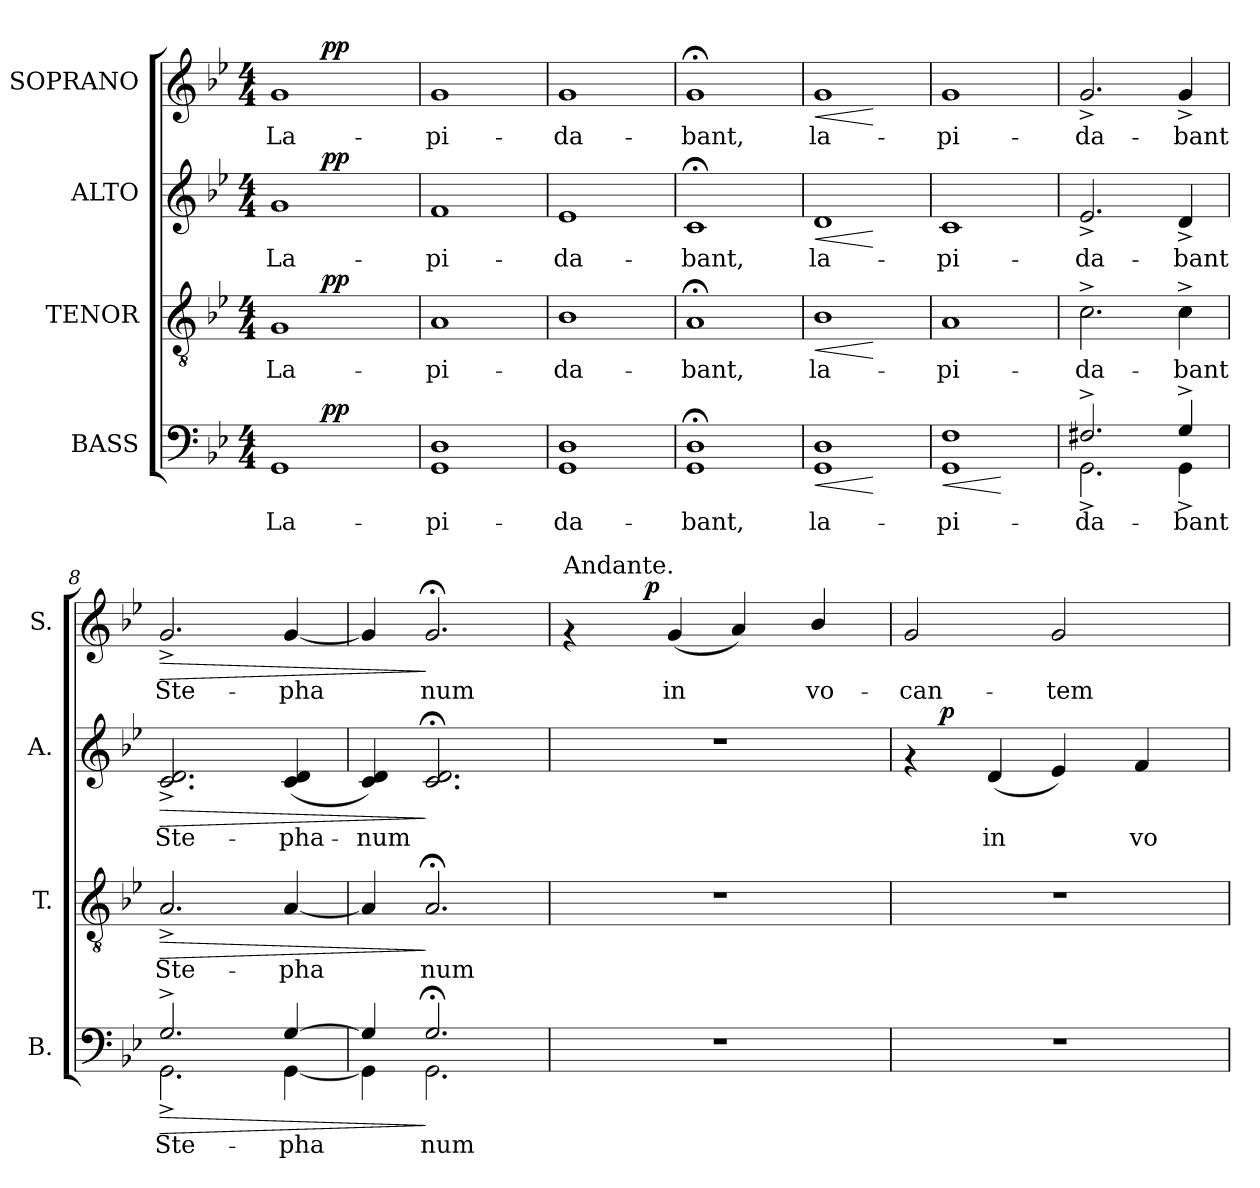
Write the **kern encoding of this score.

**kern	**text	**dynam	**kern	**text	**dynam	**kern	**text	**dynam	**kern	**text	**dynam
*part4	*part4	*part4	*part3	*part3	*part3	*part2	*part2	*part2	*part1	*part1	*part1
*staff4	*staff4	*staff4	*staff3	*staff3	*staff3	*staff2	*staff2	*staff2	*staff1	*staff1	*staff1
*I"BASS	*	*	*I"TENOR	*	*	*I"ALTO	*	*	*I"SOPRANO	*	*
*I'B.	*	*	*I'T.	*	*	*I'A.	*	*	*I'S.	*	*
!!LO:PB:g=z
*stria5	*	*	*stria5	*	*	*stria5	*	*	*stria5	*	*
*clefF4	*	*	*clefGv2	*	*	*clefG2	*	*	*clefG2	*	*
*k[b-e-]	*	*	*k[b-e-]	*	*	*k[b-e-]	*	*	*k[b-e-]	*	*
*B-:	*	*	*B-:	*	*	*B-:	*	*	*B-:	*	*
*M4/4	*	*	*M4/4	*	*	*M4/4	*	*	*M4/4	*	*
=1	=1	=1	=1	=1	=1	=1	=1	=1	=1	=1	=1
!	!	!	!	!	!	!	!	!	!LO:TX:a:t=Adagio.	!	!
!	!LO:LY:b:cj	!	!	!LO:LY:b:cj	!	!	!LO:LY:b:cj	!	!	!LO:LY:b:cj	!
*^	*	*	*^	*	*	*^	*	*	*^	*	*
1GG	4ryy	La-	.	1G	4ryy	La-	.	1g	4ryy	La-	.	1g	4ryy	La-	.
!	!	!	!LO:DY:a	!	!	!	!LO:DY:a	!	!	!	!LO:DY:a	!	!	!	!LO:DY:a
.	2.ryy	.	pp	.	2.ryy	.	pp	.	2.ryy	.	pp	.	2.ryy	.	pp
=2	=2	=2	=2	=2	=2	=2	=2	=2	=2	=2	=2	=2	=2	=2	=2
!	!	!LO:LY:b:cj	!	!	!	!LO:LY:b:cj	!	!	!	!LO:LY:b:cj	!	!	!	!LO:LY:b:cj	!
*v	*v	*	*	*	*	*	*	*v	*v	*	*	*v	*v	*	*
*	*	*	*v	*v	*	*	*	*	*	*	*	*
1D 1GG	-pi-	.	1A	-pi-	.	1f	-pi-	.	1g	-pi-	.
=3	=3	=3	=3	=3	=3	=3	=3	=3	=3	=3	=3
!	!LO:LY:b:cj	!	!	!LO:LY:b:cj	!	!	!LO:LY:b:cj	!	!	!LO:LY:b:cj	!
1D 1GG	-da-	.	1B-	-da-	.	1e-	-da-	.	1g	-da-	.
=4	=4	=4	=4	=4	=4	=4	=4	=4	=4	=4	=4
!	!LO:LY:b:cj	!	!	!LO:LY:b:cj	!	!	!LO:LY:b:cj	!	!	!LO:LY:b:cj	!
1D;< 1GG;<	-bant,	.	1A;<	-bant,	.	1c;<	-bant,	.	1g;<	-bant,	.
=5	=5	=5	=5	=5	=5	=5	=5	=5	=5	=5	=5
!	!LO:LY:b:cj	!LO:HP:b	!	!LO:LY:b:cj	!LO:HP:b	!	!LO:LY:b:cj	!LO:HP:b	!	!LO:LY:b:cj	!LO:HP:b
1D 1GG	la-	<	1B-	la-	<	1d	la-	<	1g	la-	<
.	.	[	.	.	[	.	.	[	.	.	[
=6	=6	=6	=6	=6	=6	=6	=6	=6	=6	=6	=6
!	!LO:LY:b:cj	!LO:HP:b	!	!LO:LY:b:cj	!	!	!LO:LY:b:cj	!	!	!LO:LY:b:cj	!
1F 1GG	-pi-	<	1A	-pi-	.	1c	-pi-	.	1g	-pi-	.
.	.	[	.	.	.	.	.	.	.	.	.
=7	=7	=7	=7	=7	=7	=7	=7	=7	=7	=7	=7
*^	*	*	*	*	*	*	*	*	*	*	*
!	!	!LO:LY:b:cj	!	!	!LO:LY:b:cj	!	!	!LO:LY:b:cj	!	!	!LO:LY:b:cj	!
2.F#X^>/	2.GG^<\	-da-	.	2.c^>\	-da-	.	2.e-^>/	-da-	.	2.g^>/	-da-	.
!	!	!LO:LY:b:cj	!	!	!LO:LY:b:cj	!	!	!LO:LY:b:cj	!	!	!LO:LY:b:cj	!
4G^>/	4GG^<\	-bant	.	4c^>\	-bant	.	4d^>/	-bant	.	4g^>/	-bant	.
=8	=8	=8	=8	=8	=8	=8	=8	=8	=8	=8	=8	=8
!	!	!LO:LY:b:cj	!LO:HP:b	!	!	!	!	!	!	!	!	!
!	!	!	!LO:HP:n=1:b	!	!LO:LY:b:cj	!LO:HP:b	!	!LO:LY:b:cj	!LO:HP:b	!	!LO:LY:b:cj	!LO:HP:b
2.G^>/	2.GG^<\	Ste-	> >	2.A^>/	Ste-	>	2.c/^> 2.d/^>	Ste-	>	2.g^>/	Ste-	>
!	!	!LO:LY:b:cj	!	!	!LO:LY:b:cj	!	!	!LO:LY:b:cj	!	!	!LO:LY:b:cj	!
[>4G/	[<4GG\	-pha-	.	[<4A/	-pha-	.	(<4c/ 4d/	-pha-	.	[<4g/	-pha-	.
=9	=9	=9	=9	=9	=9	=9	=9	=9	=9	=9	=9	=9
!	!	!LO:LY:b:cj	!	!	!LO:LY:b:cj	!	!	!LO:LY:b:cj	!	!	!LO:LY:b:cj	!
4G/]	4GG\]	--	.	4A/]	--	.	4c/ 4d/)	-num	.	4g/]	--	.
!	!	!LO:LY:b:cj	!	!	!LO:LY:b:cj	!	!	!LO:LY:b:cj	!	!	!LO:LY:b:cj	!
2.G;<;/	2.GG\	-num	] ]	2.A;</	-num	]	2.c/;< 2.d/;<	.	]	2.g;</	-num	]
!!LO:LB:g=z
=10	=10	=10	=10	=10	=10	=10	=10	=10	=10	=10	=10	=10
*	*	*	*	*	*	*	*	*	*	*^	*	*
!	!	!	!	!	!	!	!	!	!	!LO:TX:a:t=Andante.	!	!	!
*v	*v	*	*	*	*	*	*	*	*	*	*	*	*
1r	.	.	1r	.	.	1r	.	.	4rf	8ryy	.	.
.	.	.	.	.	.	.	.	.	.	16ryy	.	.
.	.	.	.	.	.	.	.	.	.	64ryy	.	.
!	!	!	!	!	!	!	!	!	!	!	!	!LO:DY:a
.	.	.	.	.	.	.	.	.	.	2ryy	.	p
!	!	!	!	!	!	!	!	!	!	!	!LO:LY:b:cj	!
.	.	.	.	.	.	.	.	.	(<4g/	.	in-	.
!	!	!	!	!	!	!	!	!	!	!	!LO:LY:b:cj	!
.	.	.	.	.	.	.	.	.	4a/)	.	--	.
.	.	.	.	.	.	.	.	.	.	4ryy	.	.
!	!	!	!	!	!	!	!	!	!	!	!LO:LY:b:cj	!
.	.	.	.	.	.	.	.	.	4b-/	.	-vo-	.
.	.	.	.	.	.	.	.	.	.	32.ryy	.	.
=11	=11	=11	=11	=11	=11	=11	=11	=11	=11	=11	=11	=11
!	!	!	!	!	!	!	!	!	!	!	!LO:LY:b:cj	!
*	*	*	*	*	*	*^	*	*	*v	*v	*	*
1r	.	.	1r	.	.	4rf	16.ryy	.	.	2g/	-can-	.
!	!	!	!	!	!	!	!	!	!LO:DY:b	!	!	!
.	.	.	.	.	.	.	2ryy	.	p	.	.	.
!	!	!	!	!	!	!	!	!LO:LY:b:cj	!	!	!	!
.	.	.	.	.	.	(<4d/	.	in-	.	.	.	.
!	!	!	!	!	!	!	!	!LO:LY:b:cj	!	!	!LO:LY:b:cj	!
.	.	.	.	.	.	4e-/)	.	--	.	2g/	-tem	.
.	.	.	.	.	.	.	4ryy	.	.	.	.	.
!	!	!	!	!	!	!	!	!LO:LY:b:cj	!	!	!	!
.	.	.	.	.	.	4f/	.	-vo-	.	.	.	.
.	.	.	.	.	.	.	8ryy	.	.	.	.	.
.	.	.	.	.	.	.	32ryy	.	.	.	.	.
*	*	*	*	*	*	*v	*v	*	*	*	*	*
=	=	=	=	=	=	=	=	=	=	=	=
*-	*-	*-	*-	*-	*-	*-	*-	*-	*-	*-	*-
